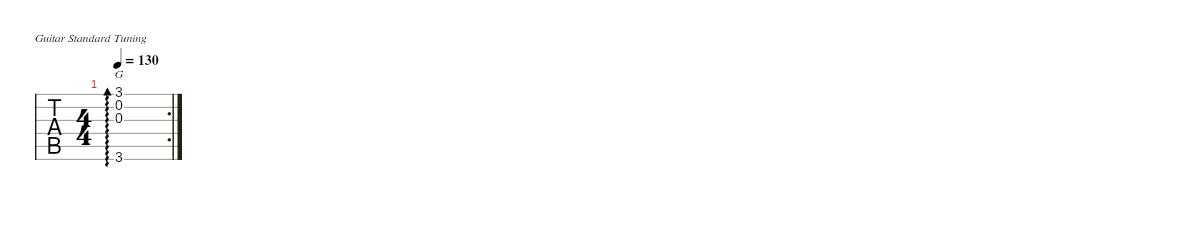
\defaultSystemsLayout 4
\hideDynamics
\bracketExtendMode groupsimilarinstruments
\singleTrackTrackNamePolicy hidden
\otherSystemsTrackNameOrientation horizontal
\extendBarLines
\defaultBarNumberDisplay FirstOfSystem
\track ("Nylon Guitar" "n.guit.") {instrument acousticguitarnylon}
\staff {tabs}
\tuning (E4 B3 G3 D3 A2 E2)
\chord ("G" 3 0 0 x x 3) {showdiagram false showfingering false}
\rc 2
\ts (4 4)
\tempo 130
\clef g2
\scale
0.752159
\ks g
(3.6{acc forcenatural} 0.3{acc forcenatural} 0.2{acc forcenatural} 3.1{acc forcenatural}).1{ad 0 ch "G" dy mf}
